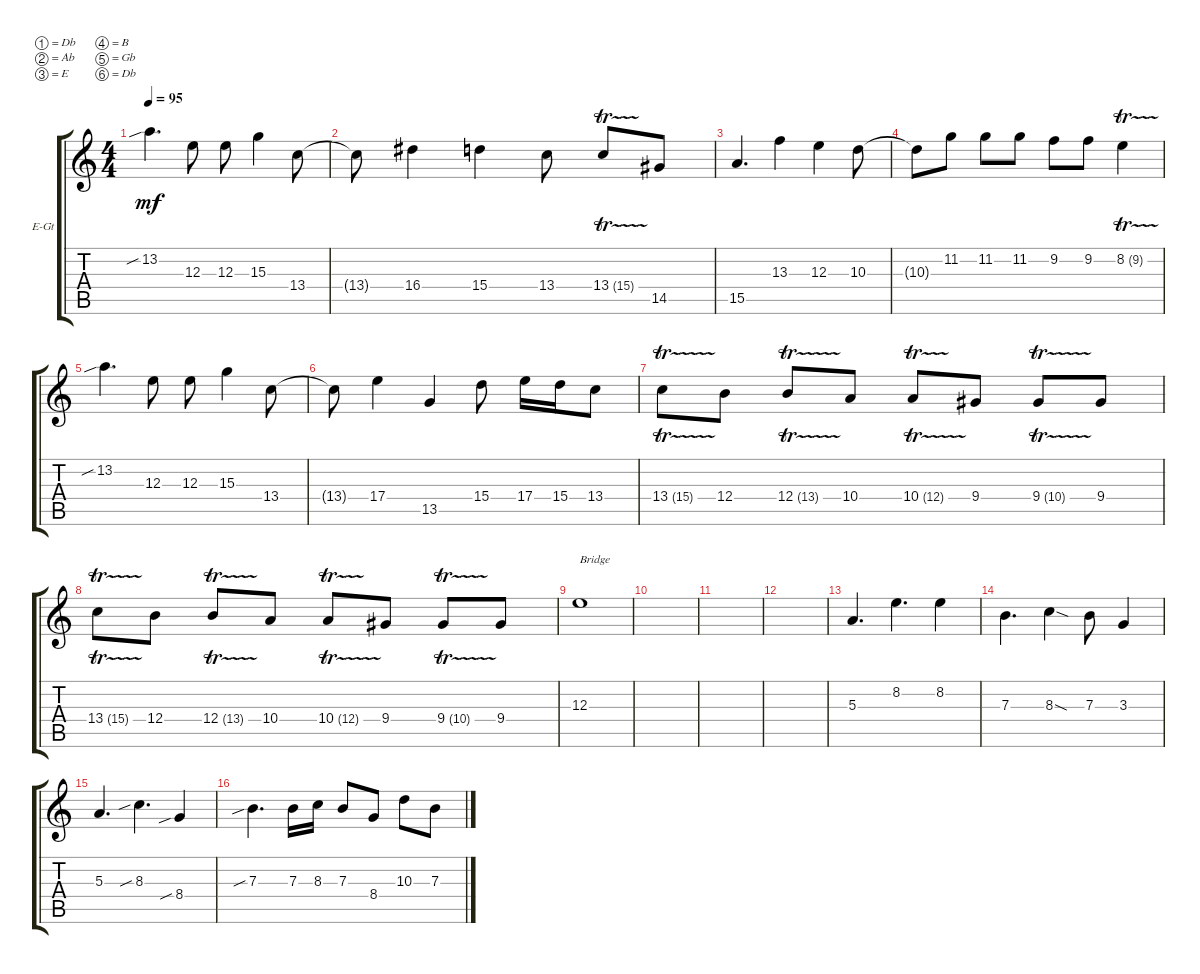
\bracketExtendMode groupsimilarinstruments
\firstSystemTrackNameOrientation horizontal
\otherSystemsTrackNameOrientation horizontal
\track ("Solo Guitar" "E-Gt") {instrument distortionguitar}
\staff {score tabs}
\tuning (Db4 Ab3 E3 B2 Gb2 Db2)
\ts (4 4)
\tempo 95
\clef g2
\ks c
13.2{sib}.4{d dy mf} 12.3.8 12.3.8 15.3.4 13.4.8 |
13.4{t}.8 16.4.4 15.4.4 13.4.8 13.4{tr (15 16)}.8 14.5.8 |
15.5.4{d} 13.3.4 12.3.4 10.3.8 |
10.3{t}.8 11.2.8 11.2.8 11.2.8 9.2.8 9.2.8 8.2{tr (9 16)}.4 |
13.2{sib}.4{d} 12.3.8 12.3.8 15.3.4 13.4.8 |
13.4{t}.8 17.4.4 13.5.4 15.4.8 17.4.16 15.4.16 13.4.8 |
13.4{tr (15 16)}.8 12.4.8 12.4{tr (13 16)}.8 10.4.8 10.4{tr (12 16)}.8 9.4.8 9.4{tr (10 16)}.8 9.4.8 |
13.4{tr (15 16)}.8 12.4.8 12.4{tr (13 16)}.8 10.4.8 10.4{tr (12 16)}.8 9.4.8 9.4{tr (10 16)}.8 9.4.8 |
12.3.1{txt "Bridge"} |
|
|
|
5.3.4{d} 8.2.4{d} 8.2.4 |
7.3.4{d} 8.3{sod}.4 7.3.8 3.3.4 |
5.3.4{d} 8.3{sib}.4{d} 8.4{sib}.4 |
7.3{sib}.4{d} 7.3.16 8.3.16 7.3.8 8.4.8 10.3.8 7.3.8
